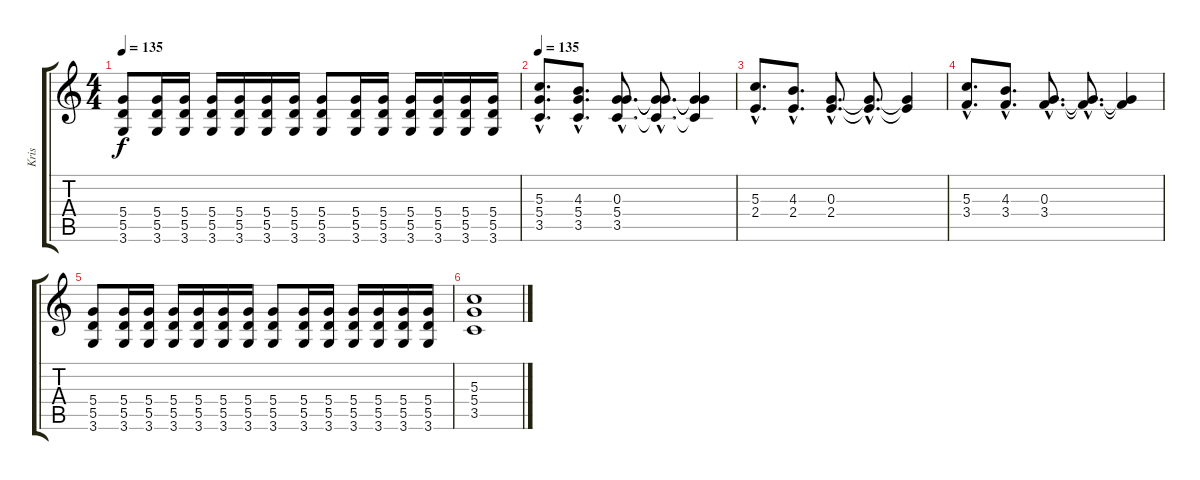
\track ("Kris" "Kris") {instrument overdrivenguitar}
\staff {score tabs}
\tuning (E4 B3 G3 D3 A2 E2) {hide}
\ts (4 4)
\tempo 135
\clef g2
\ks c
(5.4 5.5 3.6).8{dy f} (5.4 5.5 3.6).16 (5.4 5.5 3.6).16 (5.4 5.5 3.6).16 (5.4 5.5 3.6).16 (5.4 5.5 3.6).16 (5.4 5.5 3.6).16 (5.4 5.5 3.6).8 (5.4 5.5 3.6).16 (5.4 5.5 3.6).16 (5.4 5.5 3.6).16 (5.4 5.5 3.6).16 (5.4 5.5 3.6).16 (5.4 5.5 3.6).16 |
\tempo 135
(5.3{hac} 5.4{hac} 3.5{hac}).8{d} (4.3{hac} 5.4{hac} 3.5{hac}).8{d} (0.3{hac} 5.4{hac} 3.5{hac}).8{d} (0.3{hac t} 5.4{hac t} 3.5{hac t}).8{d} (0.3{t} 5.4{t} 3.5{t}).4 |
(5.3{hac} 2.4{hac}).8{d} (4.3{hac} 2.4{hac}).8{d} (0.3{hac} 2.4{hac}).8{d} (0.3{hac t} 2.4{hac t}).8{d} (0.3{t} 2.4{t}).4 |
(5.3{hac} 3.4{hac}).8{d} (4.3{hac} 3.4{hac}).8{d} (0.3{hac} 3.4{hac}).8{d} (0.3{hac t} 3.4{hac t}).8{d} (0.3{t} 3.4{t}).4 |
(5.4 5.5 3.6).8 (5.4 5.5 3.6).16 (5.4 5.5 3.6).16 (5.4 5.5 3.6).16 (5.4 5.5 3.6).16 (5.4 5.5 3.6).16 (5.4 5.5 3.6).16 (5.4 5.5 3.6).8 (5.4 5.5 3.6).16 (5.4 5.5 3.6).16 (5.4 5.5 3.6).16 (5.4 5.5 3.6).16 (5.4 5.5 3.6).16 (5.4 5.5 3.6).16 |
(5.3 5.4 3.5).1
